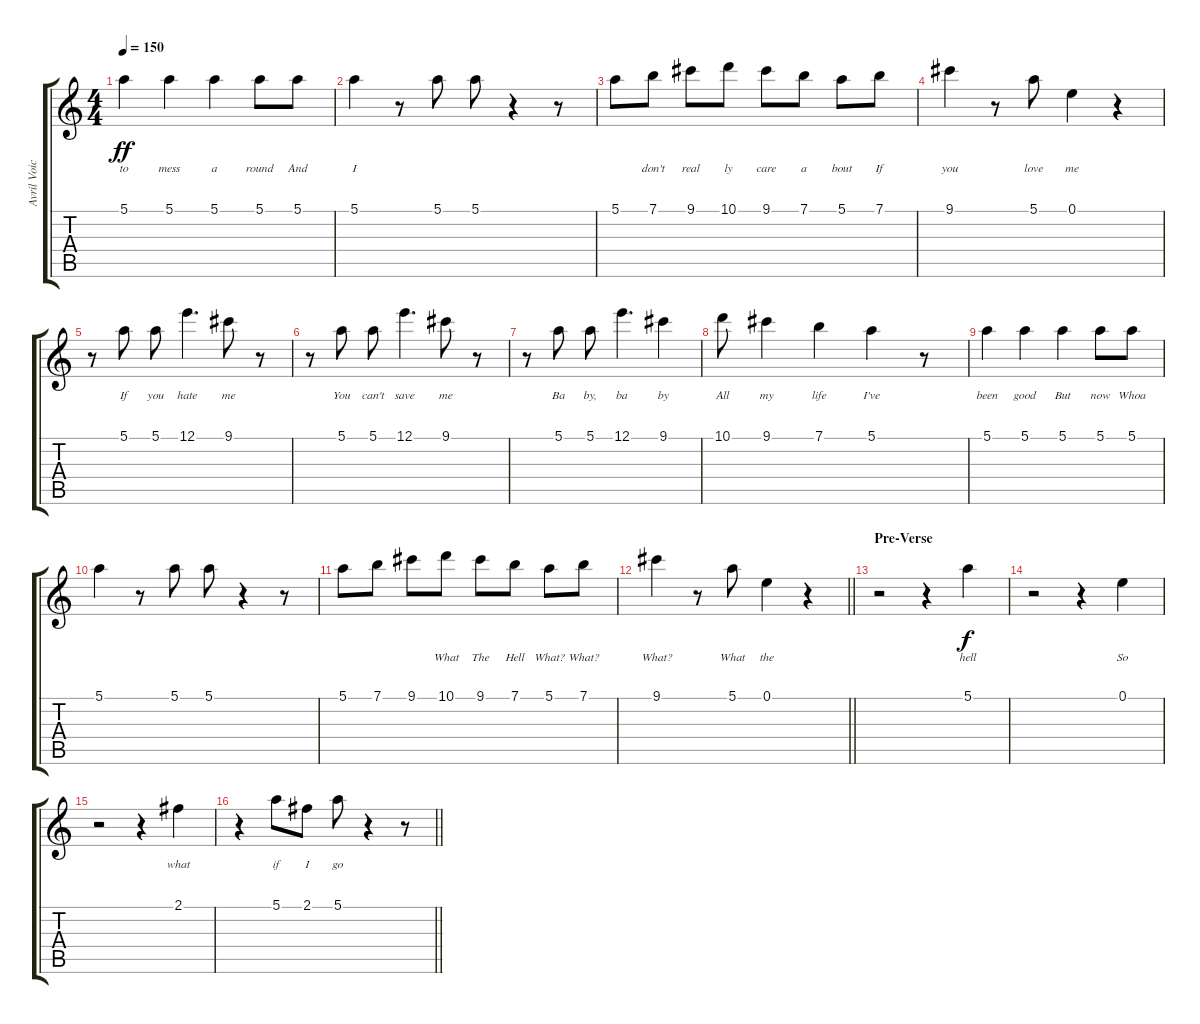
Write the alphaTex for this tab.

\track ("Avril Voice" "Avril Voic") {instrument electricguitarjazz}
\staff {score tabs}
\tuning (E4 B3 G3 D3 A2 E2) {hide}
\ts (4 4)
\tempo 150
\clef g2
\ks c
5.1.4{lyrics (0 "to") lyrics (1 "") lyrics (2 "") lyrics (3 "") lyrics (4 "") dy ff} 5.1.4{lyrics (0 "mess") lyrics (1 "") lyrics (2 "") lyrics (3 "") lyrics (4 "")} 5.1.4{lyrics (0 "a") lyrics (1 "") lyrics (2 "") lyrics (3 "") lyrics (4 "")} 5.1.8{lyrics (0 "round") lyrics (1 "") lyrics (2 "") lyrics (3 "") lyrics (4 "")} 5.1.8{lyrics (0 "And") lyrics (1 "") lyrics (2 "") lyrics (3 "") lyrics (4 "")} |
5.1.4{lyrics (0 "I") lyrics (1 "") lyrics (2 "") lyrics (3 "") lyrics (4 "")} r.8 5.1.8{lyrics (0 "") lyrics (1 "") lyrics (2 "") lyrics (3 "") lyrics (4 "")} 5.1.8{lyrics (0 "") lyrics (1 "") lyrics (2 "") lyrics (3 "") lyrics (4 "")} r.4 r.8 |
5.1.8{lyrics (0 "") lyrics (1 "") lyrics (2 "") lyrics (3 "") lyrics (4 "")} 7.1.8{lyrics (0 "don't") lyrics (1 "") lyrics (2 "") lyrics (3 "") lyrics (4 "")} 9.1.8{lyrics (0 "real") lyrics (1 "") lyrics (2 "") lyrics (3 "") lyrics (4 "")} 10.1.8{lyrics (0 "ly") lyrics (1 "") lyrics (2 "") lyrics (3 "") lyrics (4 "")} 9.1.8{lyrics (0 "care") lyrics (1 "") lyrics (2 "") lyrics (3 "") lyrics (4 "")} 7.1.8{lyrics (0 "a") lyrics (1 "") lyrics (2 "") lyrics (3 "") lyrics (4 "")} 5.1.8{lyrics (0 "bout") lyrics (1 "") lyrics (2 "") lyrics (3 "") lyrics (4 "")} 7.1.8{lyrics (0 "If") lyrics (1 "") lyrics (2 "") lyrics (3 "") lyrics (4 "")} |
9.1.4{lyrics (0 "you") lyrics (1 "") lyrics (2 "") lyrics (3 "") lyrics (4 "")} r.8 5.1.8{lyrics (0 "love") lyrics (1 "") lyrics (2 "") lyrics (3 "") lyrics (4 "")} 0.1.4{lyrics (0 "me") lyrics (1 "") lyrics (2 "") lyrics (3 "") lyrics (4 "")} r.4 |
r.8 5.1.8{lyrics (0 "If") lyrics (1 "") lyrics (2 "") lyrics (3 "") lyrics (4 "")} 5.1.8{lyrics (0 "you") lyrics (1 "") lyrics (2 "") lyrics (3 "") lyrics (4 "")} 12.1.4{d lyrics (0 "hate") lyrics (1 "") lyrics (2 "") lyrics (3 "") lyrics (4 "")} 9.1.8{lyrics (0 "me") lyrics (1 "") lyrics (2 "") lyrics (3 "") lyrics (4 "")} r.8 |
r.8 5.1.8{lyrics (0 "You") lyrics (1 "") lyrics (2 "") lyrics (3 "") lyrics (4 "")} 5.1.8{lyrics (0 "can't") lyrics (1 "") lyrics (2 "") lyrics (3 "") lyrics (4 "")} 12.1.4{d lyrics (0 "save") lyrics (1 "") lyrics (2 "") lyrics (3 "") lyrics (4 "")} 9.1.8{lyrics (0 "me") lyrics (1 "") lyrics (2 "") lyrics (3 "") lyrics (4 "")} r.8 |
r.8 5.1.8{lyrics (0 "Ba") lyrics (1 "") lyrics (2 "") lyrics (3 "") lyrics (4 "")} 5.1.8{lyrics (0 "by,") lyrics (1 "") lyrics (2 "") lyrics (3 "") lyrics (4 "")} 12.1.4{d lyrics (0 "ba") lyrics (1 "") lyrics (2 "") lyrics (3 "") lyrics (4 "")} 9.1.4{lyrics (0 "by") lyrics (1 "") lyrics (2 "") lyrics (3 "") lyrics (4 "")} |
10.1.8{lyrics (0 "All") lyrics (1 "") lyrics (2 "") lyrics (3 "") lyrics (4 "")} 9.1.4{lyrics (0 "my") lyrics (1 "") lyrics (2 "") lyrics (3 "") lyrics (4 "")} 7.1.4{lyrics (0 "life") lyrics (1 "") lyrics (2 "") lyrics (3 "") lyrics (4 "")} 5.1.4{lyrics (0 "I've") lyrics (1 "") lyrics (2 "") lyrics (3 "") lyrics (4 "")} r.8 |
5.1.4{lyrics (0 "been") lyrics (1 "") lyrics (2 "") lyrics (3 "") lyrics (4 "")} 5.1.4{lyrics (0 "good") lyrics (1 "") lyrics (2 "") lyrics (3 "") lyrics (4 "")} 5.1.4{lyrics (0 "But") lyrics (1 "") lyrics (2 "") lyrics (3 "") lyrics (4 "")} 5.1.8{lyrics (0 "now") lyrics (1 "") lyrics (2 "") lyrics (3 "") lyrics (4 "")} 5.1.8{lyrics (0 "Whoa") lyrics (1 "") lyrics (2 "") lyrics (3 "") lyrics (4 "")} |
5.1.4{lyrics (0 "") lyrics (1 "") lyrics (2 "") lyrics (3 "") lyrics (4 "")} r.8 5.1.8{lyrics (0 "") lyrics (1 "") lyrics (2 "") lyrics (3 "") lyrics (4 "")} 5.1.8{lyrics (0 "") lyrics (1 "") lyrics (2 "") lyrics (3 "") lyrics (4 "")} r.4 r.8 |
5.1.8{lyrics (0 "") lyrics (1 "") lyrics (2 "") lyrics (3 "") lyrics (4 "")} 7.1.8{lyrics (0 "") lyrics (1 "") lyrics (2 "") lyrics (3 "") lyrics (4 "")} 9.1.8{lyrics (0 "") lyrics (1 "") lyrics (2 "") lyrics (3 "") lyrics (4 "")} 10.1.8{lyrics (0 "What") lyrics (1 "") lyrics (2 "") lyrics (3 "") lyrics (4 "")} 9.1.8{lyrics (0 "The") lyrics (1 "") lyrics (2 "") lyrics (3 "") lyrics (4 "")} 7.1.8{lyrics (0 "Hell") lyrics (1 "") lyrics (2 "") lyrics (3 "") lyrics (4 "")} 5.1.8{lyrics (0 "What?") lyrics (1 "") lyrics (2 "") lyrics (3 "") lyrics (4 "")} 7.1.8{lyrics (0 "What?") lyrics (1 "") lyrics (2 "") lyrics (3 "") lyrics (4 "")} |
\barLineRight lightlight
9.1.4{lyrics (0 "What?") lyrics (1 "") lyrics (2 "") lyrics (3 "") lyrics (4 "")} r.8 5.1.8{lyrics (0 "What") lyrics (1 "") lyrics (2 "") lyrics (3 "") lyrics (4 "")} 0.1.4{lyrics (0 "the") lyrics (1 "") lyrics (2 "") lyrics (3 "") lyrics (4 "")} r.4 |
\section ("" "Pre-Verse")
r.2 r.4 5.1.4{lyrics (0 "hell") lyrics (1 "") lyrics (2 "") lyrics (3 "") lyrics (4 "") dy f} |
r.2 r.4 0.1.4{lyrics (0 "So") lyrics (1 "") lyrics (2 "") lyrics (3 "") lyrics (4 "")} |
r.2 r.4 2.1.4{lyrics (0 "what") lyrics (1 "") lyrics (2 "") lyrics (3 "") lyrics (4 "")} |
\barLineRight lightlight
r.4 5.1.8{lyrics (0 "if") lyrics (1 "") lyrics (2 "") lyrics (3 "") lyrics (4 "")} 2.1.8{lyrics (0 "I") lyrics (1 "") lyrics (2 "") lyrics (3 "") lyrics (4 "")} 5.1.8{lyrics (0 "go") lyrics (1 "") lyrics (2 "") lyrics (3 "") lyrics (4 "")} r.4 r.8
